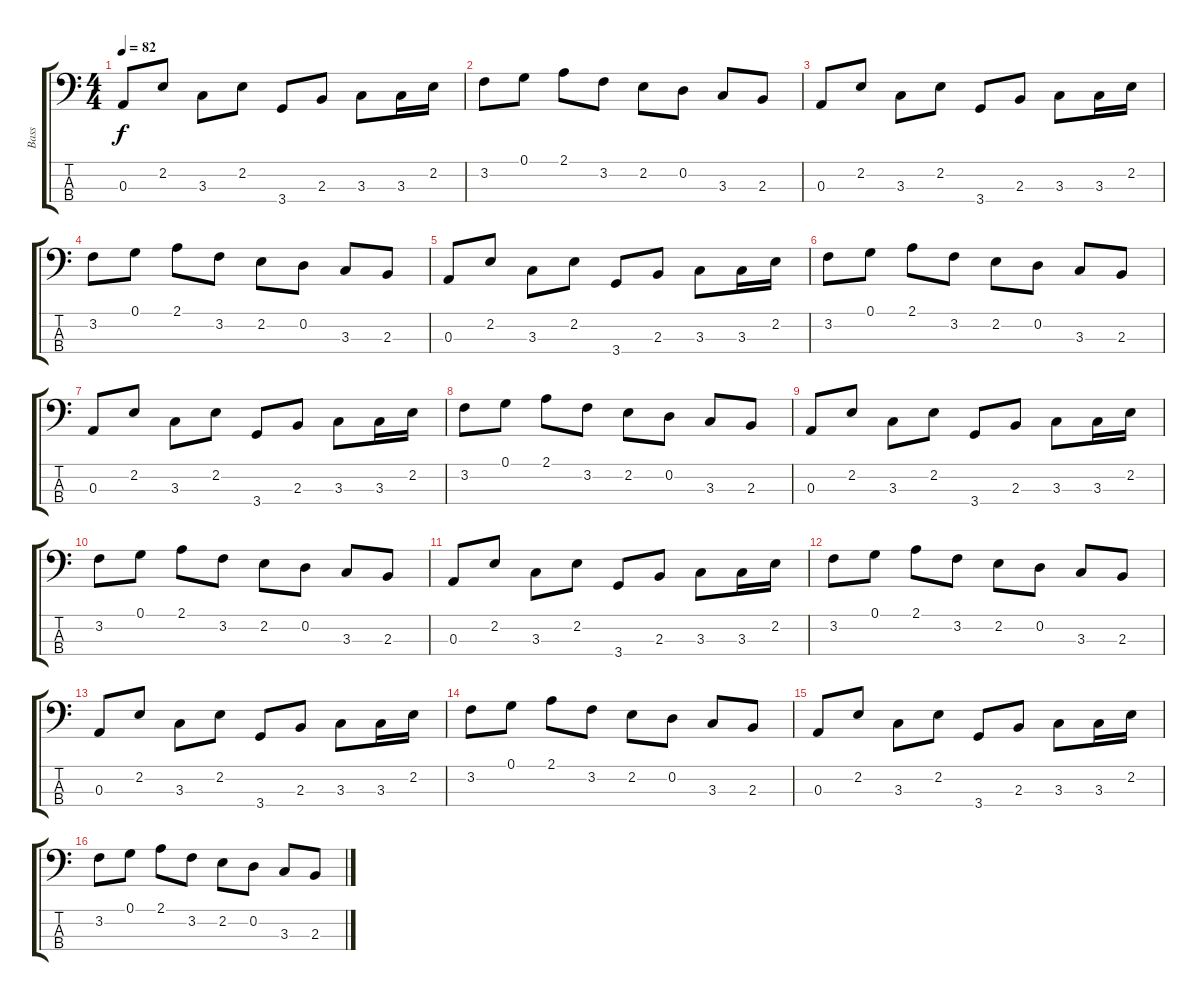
\track ("Bass" "Bass") {instrument electricbassfinger}
\staff {score tabs}
\tuning (G2 D2 A1 E1) {hide}
\ts (4 4)
\tempo 82
\clef f4
\ks c
0.3.8{dy f} 2.2.8 3.3.8 2.2.8 3.4.8 2.3.8 3.3.8 3.3.16 2.2.16 |
3.2.8 0.1.8 2.1.8 3.2.8 2.2.8 0.2.8 3.3.8 2.3.8 |
0.3.8 2.2.8 3.3.8 2.2.8 3.4.8 2.3.8 3.3.8 3.3.16 2.2.16 |
3.2.8 0.1.8 2.1.8 3.2.8 2.2.8 0.2.8 3.3.8 2.3.8 |
0.3.8 2.2.8 3.3.8 2.2.8 3.4.8 2.3.8 3.3.8 3.3.16 2.2.16 |
3.2.8 0.1.8 2.1.8 3.2.8 2.2.8 0.2.8 3.3.8 2.3.8 |
0.3.8 2.2.8 3.3.8 2.2.8 3.4.8 2.3.8 3.3.8 3.3.16 2.2.16 |
3.2.8 0.1.8 2.1.8 3.2.8 2.2.8 0.2.8 3.3.8 2.3.8 |
0.3.8 2.2.8 3.3.8 2.2.8 3.4.8 2.3.8 3.3.8 3.3.16 2.2.16 |
3.2.8 0.1.8 2.1.8 3.2.8 2.2.8 0.2.8 3.3.8 2.3.8 |
0.3.8 2.2.8 3.3.8 2.2.8 3.4.8 2.3.8 3.3.8 3.3.16 2.2.16 |
3.2.8 0.1.8 2.1.8 3.2.8 2.2.8 0.2.8 3.3.8 2.3.8 |
0.3.8 2.2.8 3.3.8 2.2.8 3.4.8 2.3.8 3.3.8 3.3.16 2.2.16 |
3.2.8 0.1.8 2.1.8 3.2.8 2.2.8 0.2.8 3.3.8 2.3.8 |
0.3.8 2.2.8 3.3.8 2.2.8 3.4.8 2.3.8 3.3.8 3.3.16 2.2.16 |
3.2.8 0.1.8 2.1.8 3.2.8 2.2.8 0.2.8 3.3.8 2.3.8
